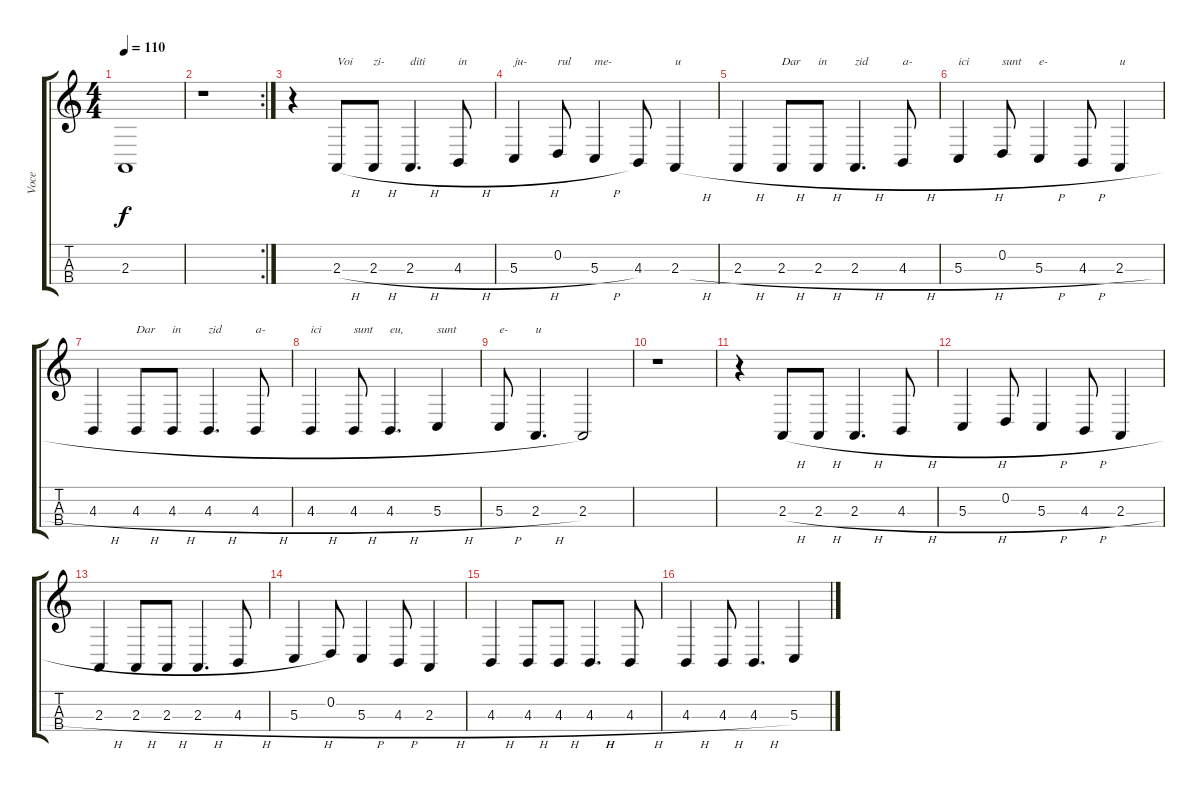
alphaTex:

\track ("Voce" "Voce") {instrument cello}
\staff {score tabs}
\tuning (A3 D3 G2 C2) {hide}
\ts (4 4)
\tempo 110
\clef g2
\ks c
2.3.1{dy f} |
\rc 2
r.1 |
r.4 2.3{h}.8{txt "Voi"} 2.3{h}.8{txt "zi-"} 2.3{h}.4{d txt "diti"} 4.3{h}.8{txt "in"} |
5.3{h}.4{txt "ju-"} 0.2.8{txt "rul"} 5.3{h}.4{txt "me-"} 4.3.8 2.3{h}.4{txt "u"} |
2.3{h}.4 2.3{h}.8{txt "Dar"} 2.3{h}.8{txt "in"} 2.3{h}.4{d txt "zid"} 4.3{h}.8{txt "a-"} |
5.3{h}.4{txt "ici"} 0.2.8{txt "sunt"} 5.3{h}.4{txt "e-"} 4.3{h}.8 2.3{h}.4{txt "u"} |
4.3{h}.4 4.3{h}.8{txt "Dar"} 4.3{h}.8{txt "in"} 4.3{h}.4{d txt "zid"} 4.3{h}.8{txt "a-"} |
4.3{h}.4{txt "ici"} 4.3{h}.8{txt "sunt"} 4.3{h}.4{d txt "eu,"} 5.3{h}.4{txt "sunt"} |
5.3{h}.8{txt "e-"} 2.3{h}.4{d txt "u"} 2.3.2 |
r.1 |
r.4 2.3{h}.8 2.3{h}.8 2.3{h}.4{d} 4.3{h}.8 |
5.3{h}.4 0.2.8 5.3{h}.4 4.3{h}.8 2.3{h}.4 |
2.3{h}.4 2.3{h}.8 2.3{h}.8 2.3{h}.4{d} 4.3{h}.8 |
5.3{h}.4 0.2.8 5.3{h}.4 4.3{h}.8 2.3{h}.4 |
4.3{h}.4 4.3{h}.8 4.3{h}.8 4.3{h}.4{d} 4.3{h}.8 |
4.3{h}.4 4.3{h}.8 4.3{h}.4{d} 5.3{h}.4
